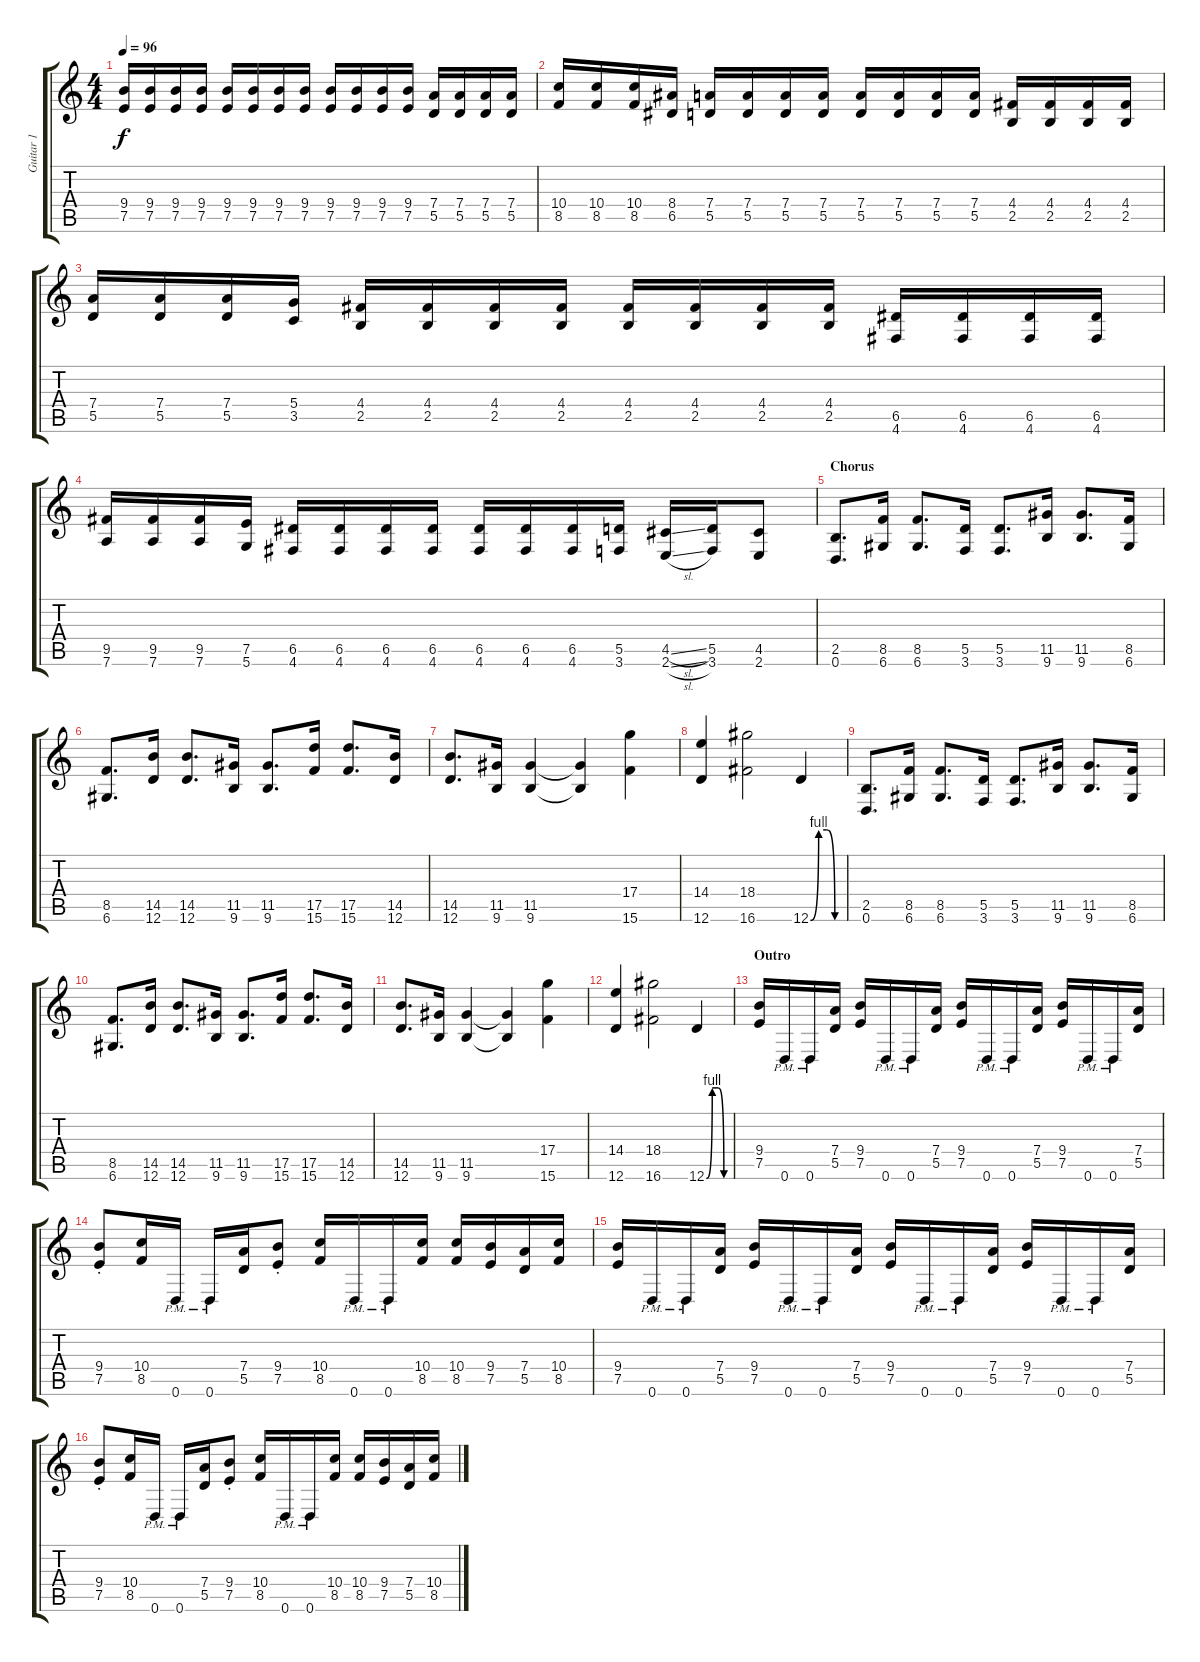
\track ("Guitar 1" "Guitar 1") {instrument distortionguitar}
\staff {score tabs}
\tuning (E4 B3 G3 D3 A2 D2) {hide}
\ts (4 4)
\tempo 96
\clef g2
\ks c
(9.4 7.5).16{dy f} (9.4 7.5).16 (9.4 7.5).16 (9.4 7.5).16 (9.4 7.5).16 (9.4 7.5).16 (9.4 7.5).16 (9.4 7.5).16 (9.4 7.5).16 (9.4 7.5).16 (9.4 7.5).16 (9.4 7.5).16 (7.4 5.5).16 (7.4 5.5).16 (7.4 5.5).16 (7.4 5.5).16 |
(10.4 8.5).16 (10.4 8.5).16 (10.4 8.5).16 (8.4 6.5).16 (7.4 5.5).16 (7.4 5.5).16 (7.4 5.5).16 (7.4 5.5).16 (7.4 5.5).16 (7.4 5.5).16 (7.4 5.5).16 (7.4 5.5).16 (4.4 2.5).16 (4.4 2.5).16 (4.4 2.5).16 (4.4 2.5).16 |
(7.4 5.5).16 (7.4 5.5).16 (7.4 5.5).16 (5.4 3.5).16 (4.4 2.5).16 (4.4 2.5).16 (4.4 2.5).16 (4.4 2.5).16 (4.4 2.5).16 (4.4 2.5).16 (4.4 2.5).16 (4.4 2.5).16 (6.5 4.6).16 (6.5 4.6).16 (6.5 4.6).16 (6.5 4.6).16 |
(9.5 7.6).16 (9.5 7.6).16 (9.5 7.6).16 (7.5 5.6).16 (6.5 4.6).16 (6.5 4.6).16 (6.5 4.6).16 (6.5 4.6).16 (6.5 4.6).16 (6.5 4.6).16 (6.5 4.6).16 (5.5 3.6).16 (4.5{sl} 2.6{sl}).16 (5.5 3.6).16 (4.5 2.6).8 |
\section ("" "Chorus")
(2.5 0.6).8{d} (8.5 6.6).16 (8.5 6.6).8{d} (5.5 3.6).16 (5.5 3.6).8{d} (11.5 9.6).16 (11.5 9.6).8{d} (8.5 6.6).16 |
(8.5 6.6).8{d} (14.5 12.6).16 (14.5 12.6).8{d} (11.5 9.6).16 (11.5 9.6).8{d} (17.5 15.6).16 (17.5 15.6).8{d} (14.5 12.6).16 |
(14.5 12.6).8{d} (11.5 9.6).16 (11.5 9.6).4 (11.5{t} 9.6{t}).4 (17.4 15.6).4 |
(14.4 12.6).4 (18.4 16.6).2 12.6{be (custom 0 0 15 4 30 4 45 0 60 0)}.4 |
(2.5 0.6).8{d} (8.5 6.6).16 (8.5 6.6).8{d} (5.5 3.6).16 (5.5 3.6).8{d} (11.5 9.6).16 (11.5 9.6).8{d} (8.5 6.6).16 |
(8.5 6.6).8{d} (14.5 12.6).16 (14.5 12.6).8{d} (11.5 9.6).16 (11.5 9.6).8{d} (17.5 15.6).16 (17.5 15.6).8{d} (14.5 12.6).16 |
(14.5 12.6).8{d} (11.5 9.6).16 (11.5 9.6).4 (11.5{t} 9.6{t}).4 (17.4 15.6).4 |
(14.4 12.6).4 (18.4 16.6).2 12.6{be (custom 0 0 15 4 30 4 45 0 60 0)}.4 |
\section ("" "Outro")
(9.4 7.5).16{instrument distortionguitar} 0.6{pm}.16 0.6{pm}.16 (7.4 5.5).16 (9.4 7.5).16 0.6{pm}.16 0.6{pm}.16 (7.4 5.5).16 (9.4 7.5).16 0.6{pm}.16 0.6{pm}.16 (7.4 5.5).16 (9.4 7.5).16 0.6{pm}.16 0.6{pm}.16 (7.4 5.5).16 |
(9.4{st} 7.5{st}).8 (10.4 8.5).16 0.6{pm}.16 0.6{pm}.16 (7.4 5.5).16 (9.4{st} 7.5{st}).8 (10.4 8.5).16 0.6{pm}.16 0.6{pm}.16 (10.4 8.5).16 (10.4 8.5).16 (9.4 7.5).16 (7.4 5.5).16 (10.4 8.5).16 |
(9.4 7.5).16 0.6{pm}.16 0.6{pm}.16 (7.4 5.5).16 (9.4 7.5).16 0.6{pm}.16 0.6{pm}.16 (7.4 5.5).16 (9.4 7.5).16 0.6{pm}.16 0.6{pm}.16 (7.4 5.5).16 (9.4 7.5).16 0.6{pm}.16 0.6{pm}.16 (7.4 5.5).16 |
(9.4{st} 7.5{st}).8 (10.4 8.5).16 0.6{pm}.16 0.6{pm}.16 (7.4 5.5).16 (9.4{st} 7.5{st}).8 (10.4 8.5).16 0.6{pm}.16 0.6{pm}.16 (10.4 8.5).16 (10.4 8.5).16 (9.4 7.5).16 (7.4 5.5).16 (10.4 8.5).16
